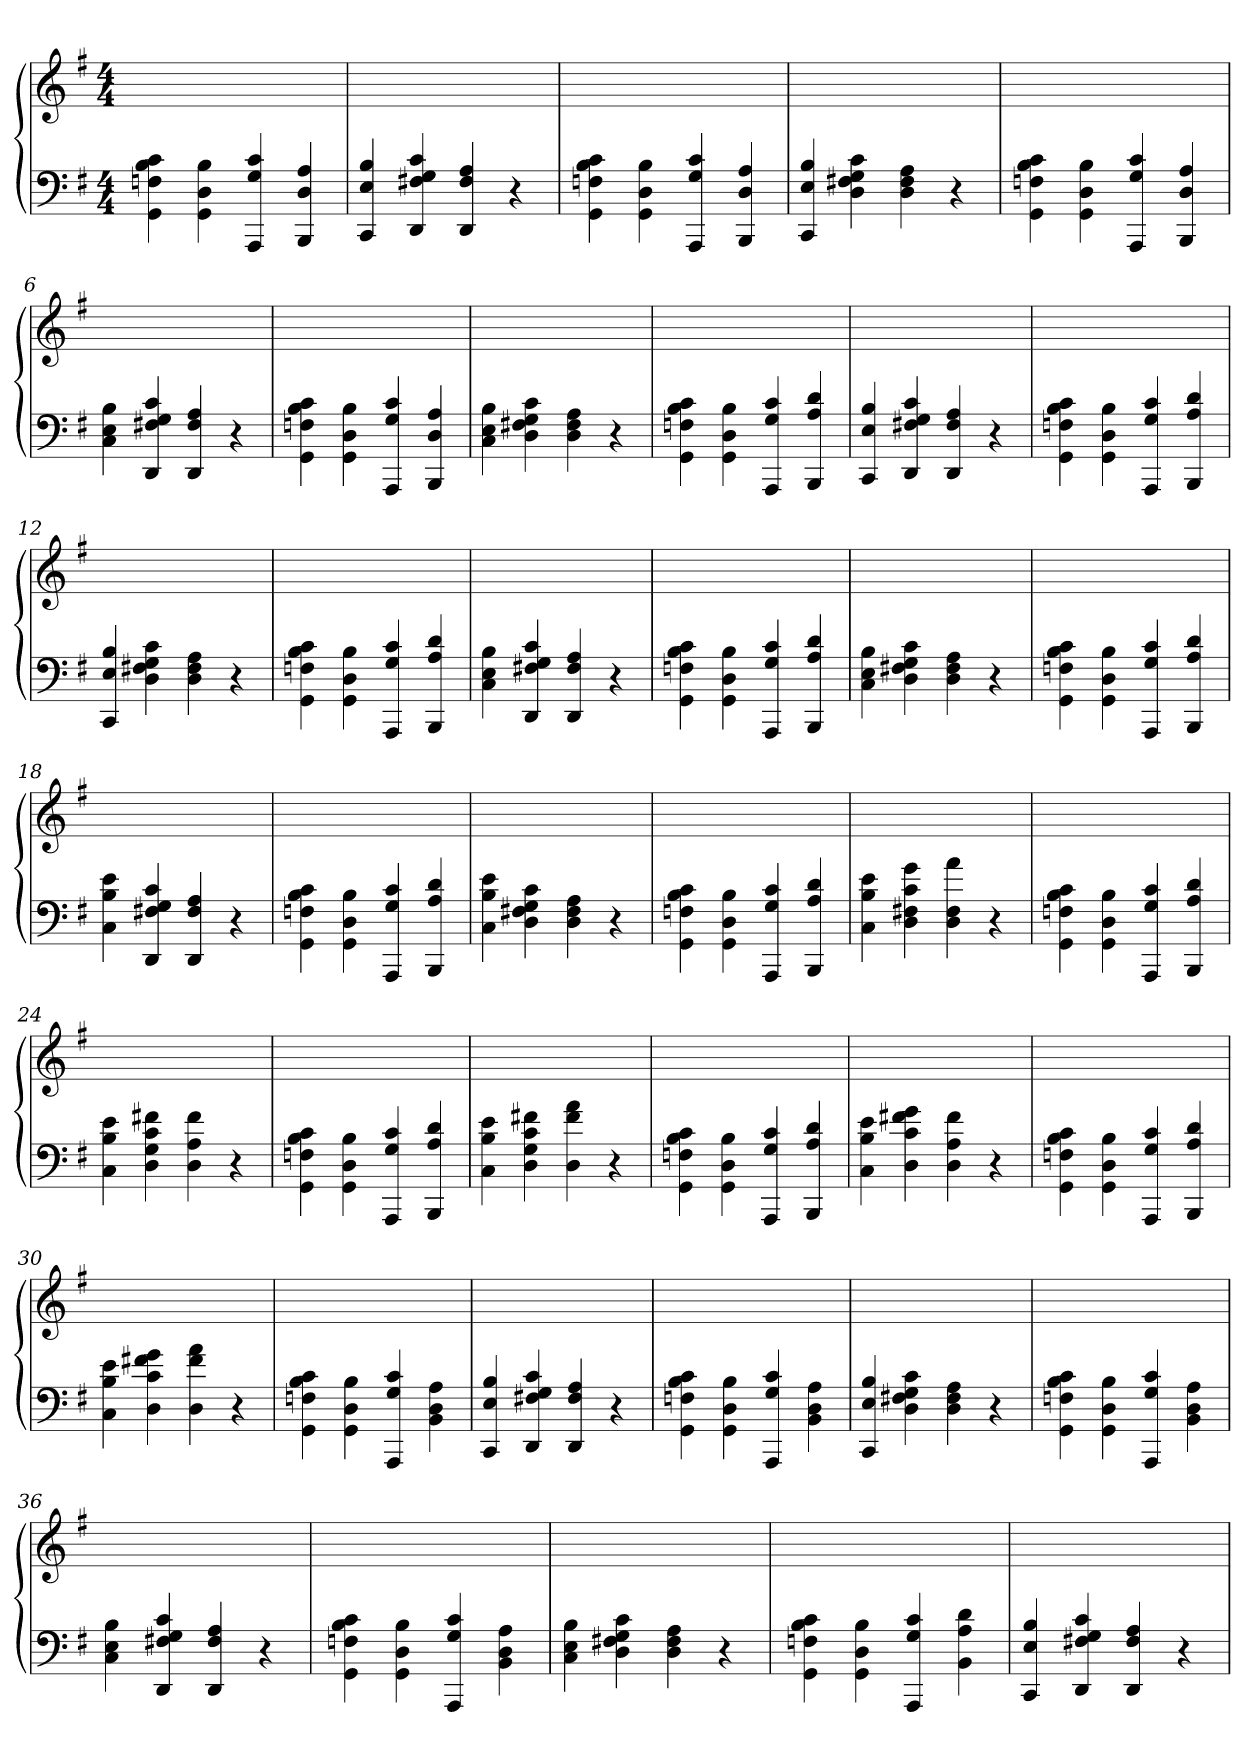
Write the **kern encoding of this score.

**kern	**kern
*part2	*part1
*staff2	*staff1
*clefF4	*clefG2
*k[f#]	*k[f#]
*G:	*G:
*M4/4	*M4/4
*MM60	*MM60
=1	=1
4GG 4Fn 4B 4c	1ryy
4GG 4D 4B	.
4AAA 4G 4c	.
4BBB 4D 4A	.
=2	=2
4CC 4E 4B	1ryy
4DD 4F#X 4G 4c	.
4DD 4F# 4A	.
4r	.
=3	=3
4GG 4Fn 4B 4c	1ryy
4GG 4D 4B	.
4AAA 4G 4c	.
4BBB 4D 4A	.
=4	=4
4CC 4E 4B	1ryy
4D 4F#X 4G 4c	.
4D 4F# 4A	.
4r	.
=5	=5
4GG 4Fn 4B 4c	1ryy
4GG 4D 4B	.
4AAA 4G 4c	.
4BBB 4D 4A	.
=6	=6
4C 4E 4B	1ryy
4DD 4F#X 4G 4c	.
4DD 4F# 4A	.
4r	.
=7	=7
4GG 4Fn 4B 4c	1ryy
4GG 4D 4B	.
4AAA 4G 4c	.
4BBB 4D 4A	.
=8	=8
4C 4E 4B	1ryy
4D 4F#X 4G 4c	.
4D 4F# 4A	.
4r	.
=9	=9
4GG 4Fn 4B 4c	1ryy
4GG 4D 4B	.
4AAA 4G 4c	.
4BBB 4A 4d	.
=10	=10
4CC 4E 4B	1ryy
4DD 4F#X 4G 4c	.
4DD 4F# 4A	.
4r	.
=11	=11
4GG 4Fn 4B 4c	1ryy
4GG 4D 4B	.
4AAA 4G 4c	.
4BBB 4A 4d	.
=12	=12
4CC 4E 4B	1ryy
4D 4F#X 4G 4c	.
4D 4F# 4A	.
4r	.
=13	=13
4GG 4Fn 4B 4c	1ryy
4GG 4D 4B	.
4AAA 4G 4c	.
4BBB 4A 4d	.
=14	=14
4C 4E 4B	1ryy
4DD 4F#X 4G 4c	.
4DD 4F# 4A	.
4r	.
=15	=15
4GG 4Fn 4B 4c	1ryy
4GG 4D 4B	.
4AAA 4G 4c	.
4BBB 4A 4d	.
=16	=16
4C 4E 4B	1ryy
4D 4F#X 4G 4c	.
4D 4F# 4A	.
4r	.
=17	=17
4GG 4Fn 4B 4c	1ryy
4GG 4D 4B	.
4AAA 4G 4c	.
4BBB 4A 4d	.
=18	=18
4C 4B 4e	1ryy
4DD 4F#X 4G 4c	.
4DD 4F# 4A	.
4r	.
=19	=19
4GG 4Fn 4B 4c	1ryy
4GG 4D 4B	.
4AAA 4G 4c	.
4BBB 4A 4d	.
=20	=20
4C 4B 4e	1ryy
4D 4F#X 4G 4c	.
4D 4F# 4A	.
4r	.
=21	=21
4GG 4Fn 4B 4c	1ryy
4GG 4D 4B	.
4AAA 4G 4c	.
4BBB 4A 4d	.
=22	=22
4C 4B 4e	1ryy
4D 4F#X 4c 4g	.
4D 4F# 4a	.
4r	.
=23	=23
4GG 4Fn 4B 4c	1ryy
4GG 4D 4B	.
4AAA 4G 4c	.
4BBB 4A 4d	.
=24	=24
4C 4B 4e	1ryy
4D 4G 4c 4f#X	.
4D 4A 4f#	.
4r	.
=25	=25
4GG 4Fn 4B 4c	1ryy
4GG 4D 4B	.
4AAA 4G 4c	.
4BBB 4A 4d	.
=26	=26
4C 4B 4e	1ryy
4D 4G 4c 4f#X	.
4D 4f# 4a	.
4r	.
=27	=27
4GG 4Fn 4B 4c	1ryy
4GG 4D 4B	.
4AAA 4G 4c	.
4BBB 4A 4d	.
=28	=28
4C 4B 4e	1ryy
4D 4c 4f#X 4g	.
4D 4A 4f#	.
4r	.
=29	=29
4GG 4Fn 4B 4c	1ryy
4GG 4D 4B	.
4AAA 4G 4c	.
4BBB 4A 4d	.
=30	=30
4C 4B 4e	1ryy
4D 4c 4f#X 4g	.
4D 4f# 4a	.
4r	.
=31	=31
4GG 4Fn 4B 4c	1ryy
4GG 4D 4B	.
4AAA 4G 4c	.
4BB 4D 4A	.
=32	=32
4CC 4E 4B	1ryy
4DD 4F#X 4G 4c	.
4DD 4F# 4A	.
4r	.
=33	=33
4GG 4Fn 4B 4c	1ryy
4GG 4D 4B	.
4AAA 4G 4c	.
4BB 4D 4A	.
=34	=34
4CC 4E 4B	1ryy
4D 4F#X 4G 4c	.
4D 4F# 4A	.
4r	.
=35	=35
4GG 4Fn 4B 4c	1ryy
4GG 4D 4B	.
4AAA 4G 4c	.
4BB 4D 4A	.
=36	=36
4C 4E 4B	1ryy
4DD 4F#X 4G 4c	.
4DD 4F# 4A	.
4r	.
=37	=37
4GG 4Fn 4B 4c	1ryy
4GG 4D 4B	.
4AAA 4G 4c	.
4BB 4D 4A	.
=38	=38
4C 4E 4B	1ryy
4D 4F#X 4G 4c	.
4D 4F# 4A	.
4r	.
=39	=39
4GG 4Fn 4B 4c	1ryy
4GG 4D 4B	.
4AAA 4G 4c	.
4BB 4A 4d	.
=40	=40
4CC 4E 4B	1ryy
4DD 4F#X 4G 4c	.
4DD 4F# 4A	.
4r	.
=	=
*-	*-
